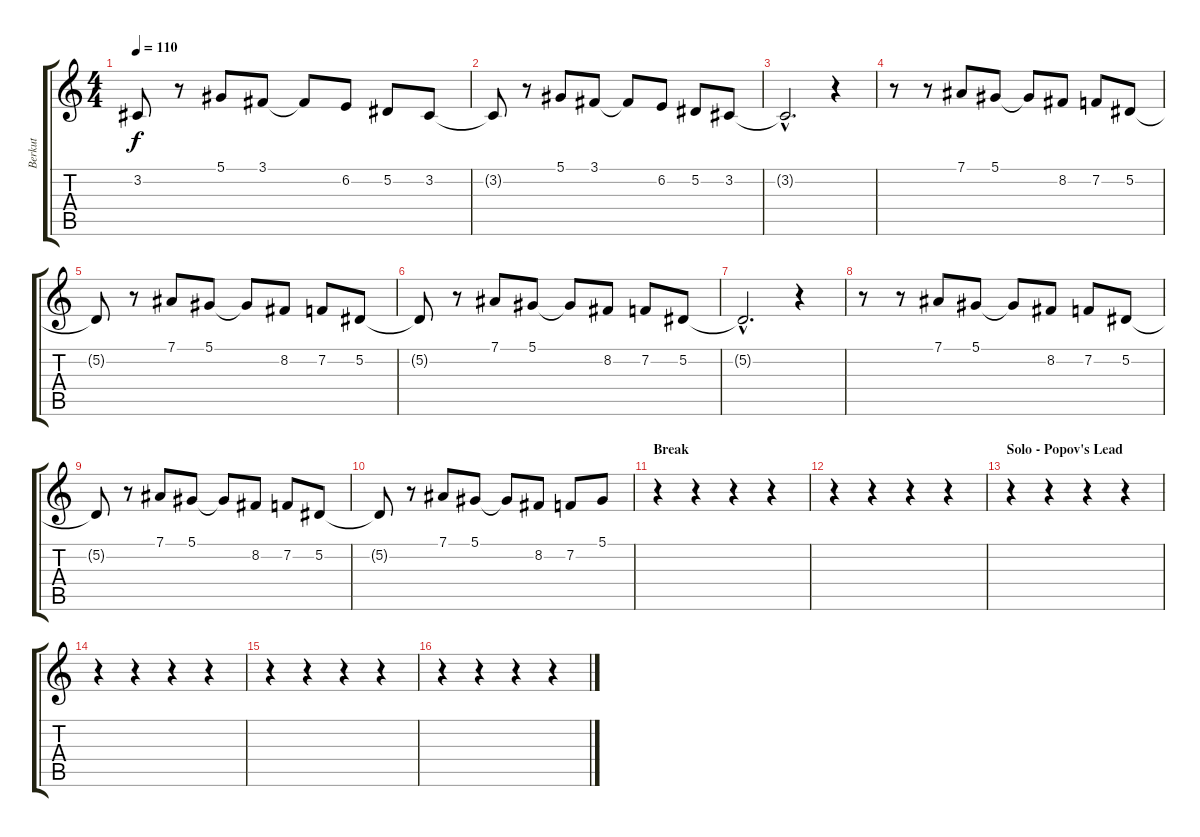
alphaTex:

\track ("Berkut" "Berkut") {instrument stringensemble1}
\staff {score tabs}
\tuning (Eb4 Bb3 Gb3 Db3 Ab2 Eb2) {hide}
\ts (4 4)
\tempo 110
\clef g2
\ks c
3.2{t}.8{dy f} r.8 5.1.8 3.1.8 3.1{t}.8 6.2.8 5.2.8 3.2.8 |
3.2{t}.8 r.8 5.1.8 3.1.8 3.1{t}.8 6.2.8 5.2.8 3.2.8 |
3.2{hac t}.2{d} r.4 |
r.8 r.8 7.1.8 5.1.8 5.1{t}.8 8.2.8 7.2.8 5.2.8 |
5.2{t}.8 r.8 7.1.8 5.1.8 5.1{t}.8 8.2.8 7.2.8 5.2.8 |
5.2{t}.8 r.8 7.1.8 5.1.8 5.1{t}.8 8.2.8 7.2.8 5.2.8 |
5.2{hac t}.2{d} r.4 |
r.8 r.8 7.1.8 5.1.8 5.1{t}.8 8.2.8 7.2.8 5.2.8 |
5.2{t}.8 r.8 7.1.8 5.1.8 5.1{t}.8 8.2.8 7.2.8 5.2.8 |
5.2{t}.8 r.8 7.1.8 5.1.8 5.1{t}.8 8.2.8 7.2.8 5.1.8 |
\section ("" "Break")
r.4 r.4 r.4 r.4 |
r.4 r.4 r.4 r.4 |
\section ("" "Solo - Popov's Lead")
r.4 r.4 r.4 r.4 |
r.4 r.4 r.4 r.4 |
r.4 r.4 r.4 r.4 |
r.4 r.4 r.4 r.4
